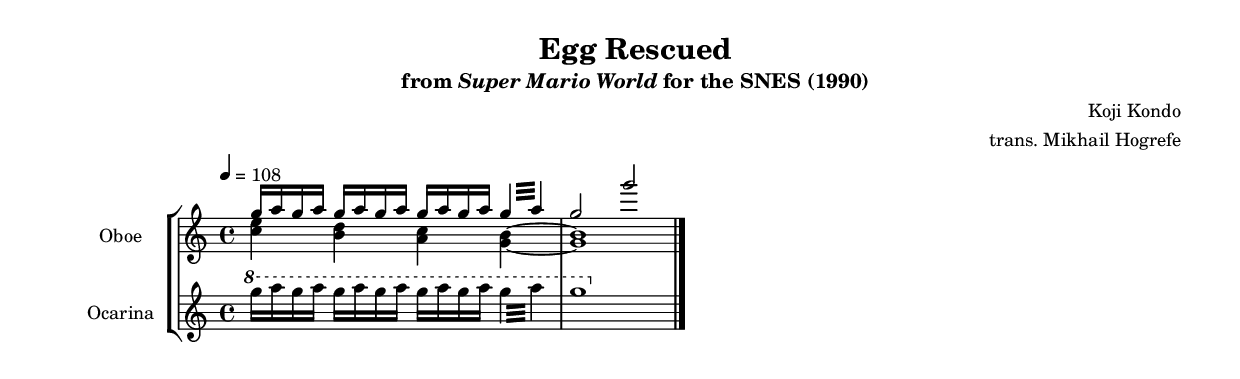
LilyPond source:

\version "2.24.3"
#(set-global-staff-size 16)

\paper {
  left-margin = 0.6\in
}

\book {
    \header {
        title = "Egg Rescued"
        subtitle = \markup { "from" {\italic "Super Mario World"} "for the SNES (1990)" }
        composer = "Koji Kondo"
        arranger = "trans. Mikhail Hogrefe"
    }

    \score {
        {
            <<
                \new StaffGroup <<
                    \new Staff \relative c''' {                 
                        \set Staff.instrumentName = "Oboe"
                        \set Staff.shortInstrumentName = "Ob."  
\key c \major
\tempo 4 = 108
<<{
g16 a g a g a g a g a g a \repeat tremolo 4 { g32 a } |
g2 g' |
}\\{
<c,, e>4 <b d> <a c> <g~ b^~> |
<g b>1
}>>
                    }

                    \new Staff \relative c'''' {                 
                        \set Staff.instrumentName = "Ocarina"
                        \set Staff.shortInstrumentName = "Oc."  
\key c \major
\ottava #1
g16 a g a g a g a g a g a \repeat tremolo 4 { g32 a } |
g1 \ottava #0 |
\bar "|."
                    }
                >>
            >>
        }
        \layout {
            \context {
                \Staff
                \RemoveEmptyStaves
            }
            \context {
                \DrumStaff
                \RemoveEmptyStaves
            }
        }
    }
}
